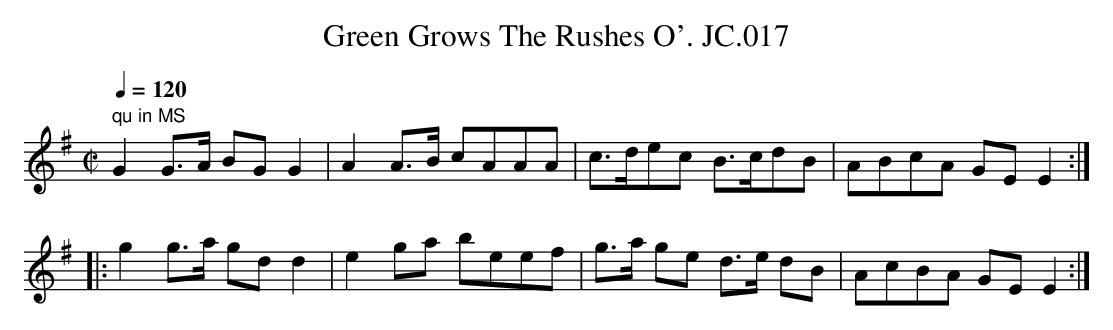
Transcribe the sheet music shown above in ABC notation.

X:1
T:Green Grows The Rushes O'. JC.017
M:C|
L:1/8
Q:1/4=120
K:G
" qu in MS"G2G>A BG G2|A2 A>B cAAA|\\
c>dec B>cdB|ABcA GE E2:|
|:g2g>a gd d2|e2 ga beef|\\
g>a ge d>e dB|AcBA GE E2:|
